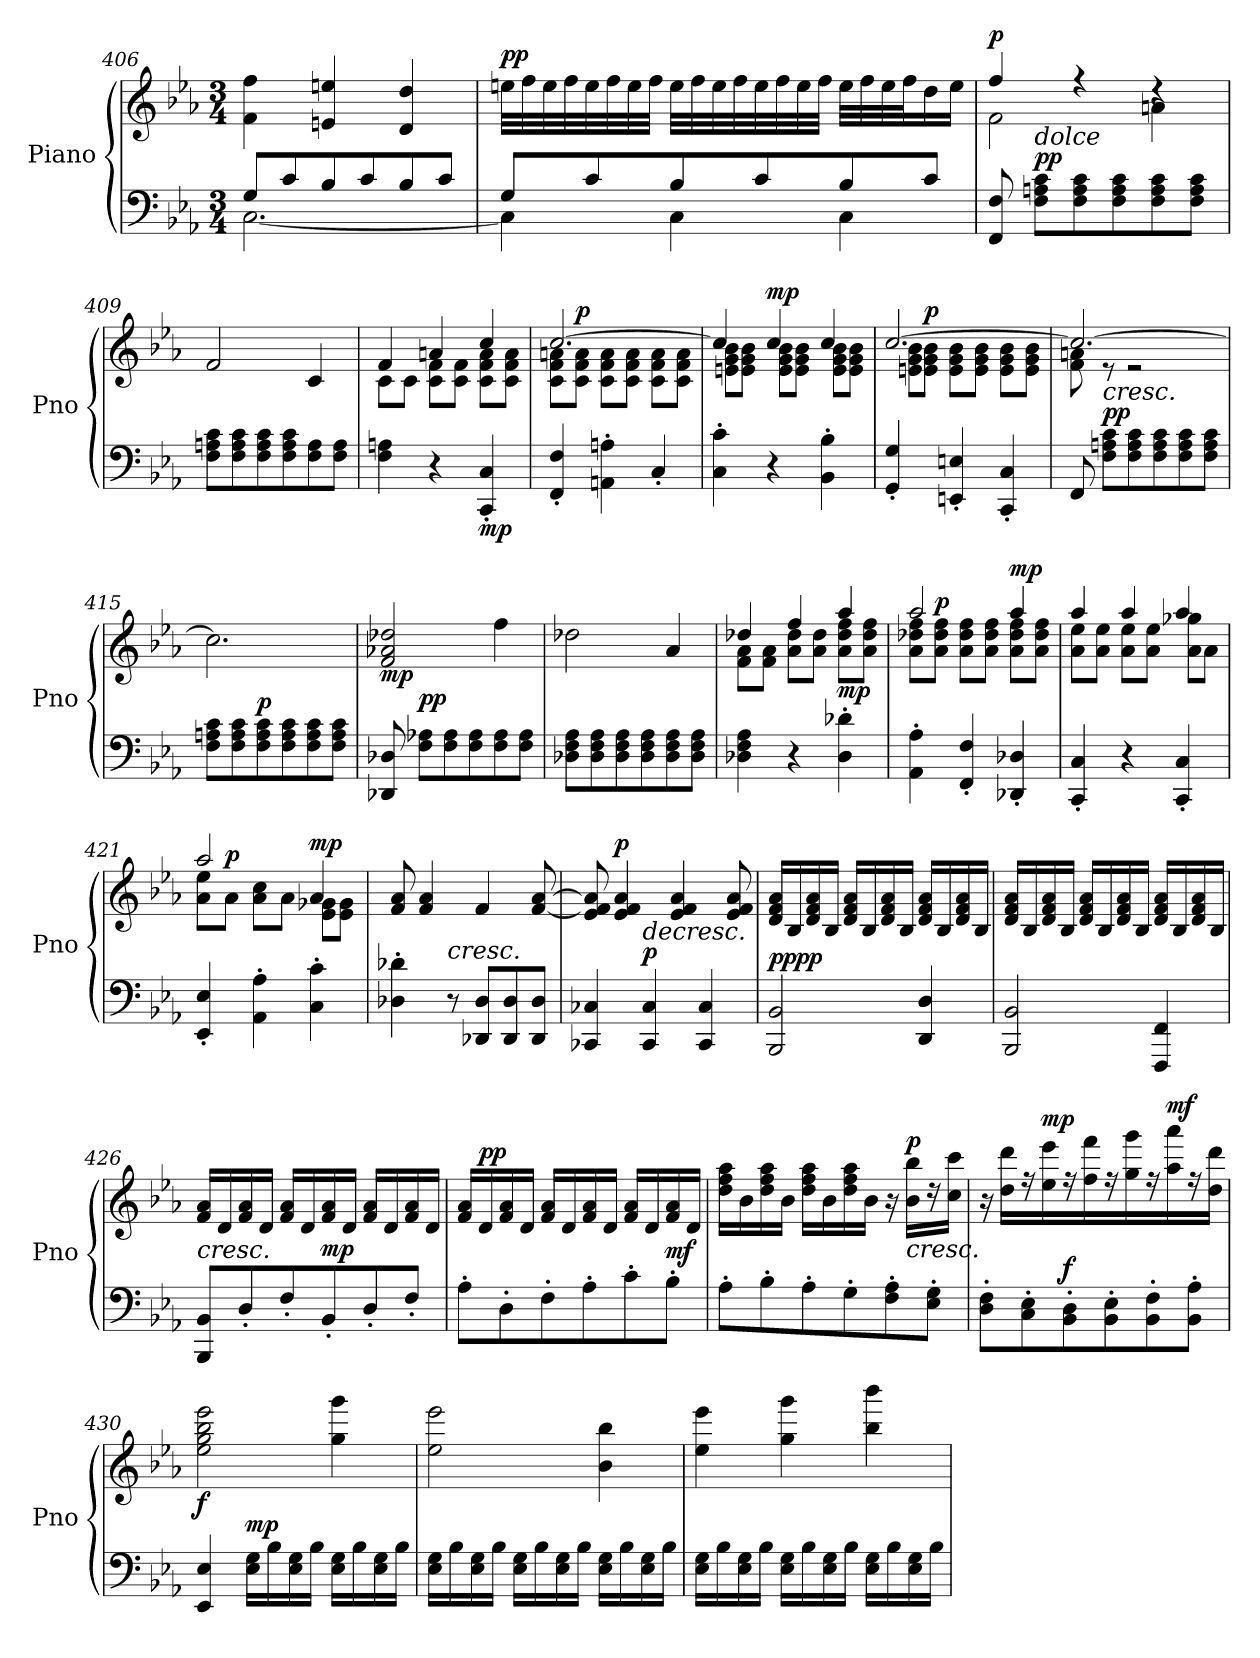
**kern	**kern	**dynam
*part1	*part1	*part1
*staff2	*staff1	*staff1/2
*I"Piano	*	*
*I'Pno	*	*
*clefF4	*clefG2	*
*k[b-e-a-]	*k[b-e-a-]	*
*M3/4	*M3/4	*
=406	=406	=406
*^	*	*
8G/L	[2.C\	4f\ 4ff\	.
8c/	.	.	.
8B-/	.	4en/ 4een/	.
8c/	.	.	.
8B-/	.	4d/ 4dd/	.
8c/J	.	.	.
!!LO:PB:g=z
=407	=407	=407	=407
!	!	!	!LO:DY:a
8G/L	4C\]	32een\LLL	pp
.	.	32ff\	.
.	.	32ee\	.
.	.	32ff\	.
8c/	.	32ee\	.
.	.	32ff\	.
.	.	32ee\	.
.	.	32ff\JJJ	.
8B-/	4C\	32ee\LLL	.
.	.	32ff\	.
.	.	32ee\	.
.	.	32ff\	.
8c/	.	32ee\	.
.	.	32ff\	.
.	.	32ee\	.
.	.	32ff\JJJ	.
8B-/	4C\	32ee\LLL	.
.	.	32ff\	.
.	.	32ee\	.
.	.	32ff\J	.
8c/J	.	16dd\	.
.	.	16ee\JJ	.
*v	*v	*	*
=408	=408	=408
*	*^	*
!	!	!	!LO:DY:a
8FF/ 8F/	4ff/	2f\	p
!LO:TX:a:i:t=dolce	!	!	!
!	!	!	!LO:DY:a=2
8F\ 8An\ 8c\L	.	.	pp
8F\ 8A\ 8c\	4rff	.	.
8F\ 8A\ 8c\	.	.	.
8F\ 8A\ 8c\	4rdd	4an\	.
8F\ 8A\ 8c\J	.	.	.
*	*v	*v	*
!!LO:LB:g=z
=409	=409	=409
!	!	!LO:DY:a=2
!	!	!LO:DY:n=1:a
8F\ 8An\ 8c\L	2f/	pp mp
8F\ 8A\ 8c\	.	.
8F\ 8A\ 8c\	.	.
8F\ 8A\ 8c\	.	.
8F\ 8A\	4c/	.
8F\ 8A\J	.	.
=410	=410	=410
*	*^	*
4F\ 4An\	4f/	8c\L	.
.	.	8c\J	.
4r	4an/	8c\ 8f\L	.
.	.	8c\ 8f\J	.
!	!	!	!LO:DY:b=2
4CC/' 4C/'	4cc/	8c\ 8f\ 8a\L	mp
.	.	8c\ 8f\ 8a\J	.
=411	=411	=411	=411
4FF/' 4F/'	[2.cc/	8c\ 8f\ 8an\L	.
!	!	!	!LO:DY:a
.	.	8c\ 8f\ 8a\J	p
4AAn\' 4An\'	.	8c\ 8f\ 8a\L	.
.	.	8c\ 8f\ 8a\J	.
4C'/	.	8c\ 8f\ 8a\L	.
.	.	8c\ 8f\ 8a\J	.
=412	=412	=412	=412
4C\' 4c\'	4cc/]	8en\ 8g\ 8b-\L	.
.	.	8e\ 8g\ 8b-\J	.
!	!	!	!LO:DY:a
4r	4cc/	8e\ 8g\ 8b-\L	mp
.	.	8e\ 8g\ 8b-\J	.
4BB-\' 4B-\'	4cc/	8e\ 8g\ 8b-\L	.
.	.	8e\ 8g\ 8b-\J	.
=413	=413	=413	=413
4GG/' 4G/'	[2.cc/	8en\ 8g\ 8b-\L	.
!	!	!	!LO:DY:a
.	.	8e\ 8g\ 8b-\J	p
4EEn/' 4En/'	.	8e\ 8g\ 8b-\L	.
.	.	8e\ 8g\ 8b-\J	.
4CC/' 4C/'	.	8e\ 8g\ 8b-\L	.
.	.	8e\ 8g\ 8b-\J	.
!!LO:LB:g=z	!!
=414	=414	=414	=414
8FF/	2.cc/_	8f\ 8an\	.
!LO:TX:a:i:t=cresc.	!	!	!
!	!	!	!LO:DY:a=2
8F\ 8An\ 8c\L	.	8r	pp
8F\ 8A\ 8c\	.	2r	.
8F\ 8A\ 8c\	.	.	.
8F\ 8A\ 8c\	.	.	.
8F\ 8A\ 8c\J	.	.	.
*	*v	*v	*
=415	=415	=415
8F\ 8An\ 8c\L	2.cc\]	.
8F\ 8A\ 8c\	.	.
!	!	!LO:DY:a=2
8F\ 8A\ 8c\	.	p
8F\ 8A\ 8c\	.	.
8F\ 8A\ 8c\	.	.
8F\ 8A\ 8c\J	.	.
=416	=416	=416
!	!	!LO:DY:b
8DD-X/ 8D-X/	2f/ 2a-X/ 2dd-X/	mp
!	!	!LO:DY:a=2
8F\ 8A-X\L	.	pp
8F\ 8A-\	.	.
8F\ 8A-\	.	.
8F\ 8A-\	4ff\	.
8F\ 8A-\J	.	.
=417	=417	=417
8D-X\ 8F\ 8A-\L	2dd-X\	.
8D-\ 8F\ 8A-\	.	.
8D-\ 8F\ 8A-\	.	.
8D-\ 8F\ 8A-\	.	.
8D-\ 8F\ 8A-\	4a-/	.
8D-\ 8F\ 8A-\J	.	.
=418	=418	=418
*	*^	*
4D-X\ 4F\ 4A-\	4dd-X/	8f\ 8a-\L	.
.	.	8f\ 8a-\J	.
4r	4ff/	8a-\ 8dd-\L	.
.	.	8a-\ 8dd-\J	.
!	!	!	!LO:DY:a=2
4D-\' 4d-X\'	4aa-/	8a-\ 8dd-\ 8ff\L	mp
.	.	8a-\ 8dd-\ 8ff\J	.
=419	=419	=419	=419
4AA-\' 4A-\'	2aa-/	8a-\ 8dd-X\ 8ff\L	.
!	!	!	!LO:DY:a
.	.	8a-\ 8dd-\ 8ff\J	p
4FF/' 4F/'	.	8a-\ 8dd-\ 8ff\L	.
.	.	8a-\ 8dd-\ 8ff\J	.
!	!	!	!LO:DY:a
4DD-X/' 4D-X/'	4aa-/	8a-\ 8dd-\ 8ff\L	mp
.	.	8a-\ 8dd-\ 8ff\J	.
=420	=420	=420	=420
4CC/' 4C/'	4aa-/	8a-\ 8ee-\L	.
.	.	8a-\ 8ee-\J	.
4r	4aa-/	8a-\ 8ee-\L	.
.	.	8a-\ 8ee-\J	.
4CC/' 4C/'	4aa-/	8a-\ 8gg-X\L	.
.	.	8a-\J	.
!!LO:LB:g=z	!!
=421	=421	=421	=421
4EE-/' 4E-/'	2aa-/	8a-\ 8ee-\L	.
!	!	!	!LO:DY:a
.	.	8a-\J	p
4AA-\' 4A-\'	.	8a-\ 8cc\L	.
.	.	8a-\J	.
!	!	!	!LO:DY:a
4C\' 4c\'	4a-/	8e-\ 8g-X\L	mp
.	.	8e-\ 8g-\J	.
*	*v	*v	*
=422	=422	=422
4D-X\' 4d-X\'	8f/ 8a-/	.
.	4f/ 4a-/	.
!LO:TX:a:i:t=cresc.	!	!
8r	.	.
8DD-X/ 8D-/L	4f/	.
8DD-/ 8D-/	.	.
8DD-/ 8D-/J	[8f/ [8a-/	.
=423	=423	=423
4CC-X/ 4C-X/	8e-/ 8f/] 8a-/]	.
!	!	!LO:DY:a
.	4e-/ 4f/ 4a-/	p
!LO:TX:a:i:t=decresc.	!	!
!	!	!LO:DY:a=2
4CC-/ 4C-/	.	p
.	4e-/ 4f/ 4a-/	.
4CC-/ 4C-/	.	.
.	8e-/ 8f/ 8a-/	.
=424	=424	=424
!	!	!LO:DY:a=2
!	!	!LO:DY:n=1:a
2BBB-/ 2BB-/	16d/ 16f/ 16a-/LL	p ppp
.	16B-/	.
.	16d/ 16f/ 16a-/	.
.	16B-/JJ	.
.	16d/ 16f/ 16a-/LL	.
.	16B-/	.
.	16d/ 16f/ 16a-/	.
.	16B-/JJ	.
4DD/ 4D/	16d/ 16f/ 16a-/LL	.
.	16B-/	.
.	16d/ 16f/ 16a-/	.
.	16B-/JJ	.
!!LO:LB:g=z
=425	=425	=425
2BBB-/ 2BB-/	16d/ 16f/ 16a-/LL	.
.	16B-/	.
.	16d/ 16f/ 16a-/	.
.	16B-/JJ	.
.	16d/ 16f/ 16a-/LL	.
.	16B-/	.
.	16d/ 16f/ 16a-/	.
.	16B-/JJ	.
4FFF/ 4FF/	16d/ 16f/ 16a-/LL	.
.	16B-/	.
.	16d/ 16f/ 16a-/	.
.	16B-/JJ	.
=426	=426	=426
!LO:TX:a:i:t=cresc.	!	!
8BBB-/ 8BB-/L	16f/ 16a-/LL	.
.	16d/	.
8D'/	16f/ 16a-/	.
.	16d/JJ	.
8F'/	16f/ 16a-/LL	.
.	16d/	.
!	!	!LO:DY:a=2
8BB-'/	16f/ 16a-/	mp
.	16d/JJ	.
8D'/	16f/ 16a-/LL	.
.	16d/	.
8F'/J	16f/ 16a-/	.
.	16d/JJ	.
=427	=427	=427
8A-'\L	16f/ 16a-/LL	.
!	!	!LO:DY:a
.	16d/	pp
8D'\	16f/ 16a-/	.
.	16d/JJ	.
8F'\	16f/ 16a-/LL	.
.	16d/	.
8A-'\	16f/ 16a-/	.
.	16d/JJ	.
8c'\	16f/ 16a-/LL	.
.	16d/	.
!	!	!LO:DY:a=2
8B-'\J	16f/ 16a-/	mf
.	16d/JJ	.
=428	=428	=428
8A-'\L	16dd\ 16ff\ 16aa-\LL	.
.	16b-\	.
8B-'\	16dd\ 16ff\ 16aa-\	.
.	16b-\JJ	.
8A-'\	16dd\ 16ff\ 16aa-\LL	.
.	16b-\	.
8G'\	16dd\ 16ff\ 16aa-\	.
.	16b-\JJ	.
8F\' 8A-\'	16r	.
!	!	!LO:HP:b
!	!	!LO:DY:n=1:a
.	16b-\ 16bb-\LL	< p
8E-\' 8G\'J	16r	.
.	16cc\ 16ccc\JJ	.
=429	=429	=429
8D\' 8F\'L	16r	.
.	16dd\ 16ddd\LL	.
8C\' 8E-\'	16rff	.
!	!	!LO:DY:a
.	16ee-\ 16eee-\	mp
!	!	!LO:DY:a=2
8BB-\' 8D\'	16rff	f
.	16ff\ 16fff\	.
8BB-\' 8E-\'	16rff	.
.	16gg\ 16ggg\	.
8BB-\' 8F\'	16rff	.
!	!	!LO:DY:a
.	16aa-\ 16aaa-\	mf
8BB-\' 8A-\'J	16rff	.
.	16dd\ 16ddd\JJ	.
.	.	[
!!LO:LB:g=z
=430	=430	=430
!	!	!LO:DY:b
4EE-/ 4E-/	2ee-\ 2gg\ 2bb-\ 2eee-\	f
!	!	!LO:DY:a=2
16E-\ 16G\LL	.	mp
16B-\	.	.
16E-\ 16G\	.	.
16B-\JJ	.	.
16E-\ 16G\LL	4gg\ 4ggg\	.
16B-\	.	.
16E-\ 16G\	.	.
16B-\JJ	.	.
=431	=431	=431
16E-\ 16G\LL	2ee-\ 2eee-\	.
16B-\	.	.
16E-\ 16G\	.	.
16B-\JJ	.	.
16E-\ 16G\LL	.	.
16B-\	.	.
16E-\ 16G\	.	.
16B-\JJ	.	.
16E-\ 16G\LL	4b-\ 4bb-\	.
16B-\	.	.
16E-\ 16G\	.	.
16B-\JJ	.	.
=432	=432	=432
16E-\ 16G\LL	4ee-\ 4eee-\	.
16B-\	.	.
16E-\ 16G\	.	.
16B-\JJ	.	.
16E-\ 16G\LL	4gg\ 4ggg\	.
16B-\	.	.
16E-\ 16G\	.	.
16B-\JJ	.	.
16E-\ 16G\LL	4bb-\ 4bbb-\	.
16B-\	.	.
16E-\ 16G\	.	.
16B-\JJ	.	.
=	=	=
*-	*-	*-
